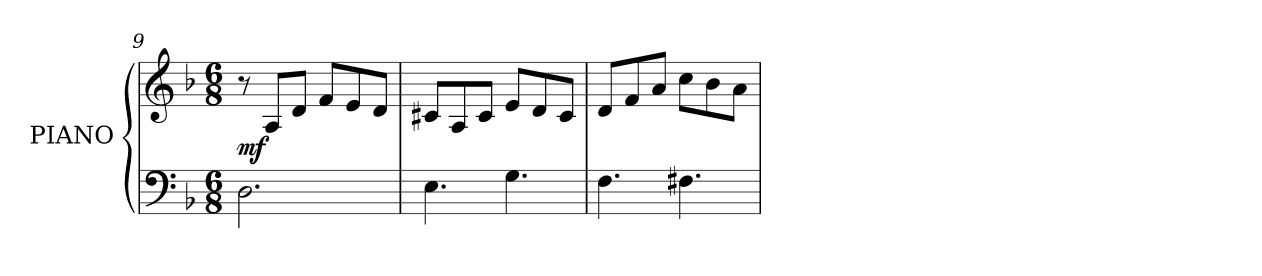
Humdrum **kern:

**kern	**kern	**dynam
*part1	*part1	*part1
*staff2	*staff1	*staff1/2
*I"PIANO	*	*
*I'Pno.	*	*
*clefF4	*clefG2	*
*k[b-]	*k[b-]	*
*M6/8	*M6/8	*
=9	=9	=9
!	!	!LO:DY:b
2.D\	8r	mf
.	8A/L	.
.	8d/J	.
.	8f/L	.
.	8e/	.
.	8d/J	.
=10	=10	=10
4.E\	8c#X/L	.
.	8A/	.
.	8c#/J	.
4.G\	8e/L	.
.	8d/	.
.	8c#/J	.
!!LO:LB:g=z
=11	=11	=11
4.F\	8d/L	.
.	8f/	.
.	8a/J	.
4.F#X\	8cc\L	.
.	8b-\	.
.	8a\J	.
=	=	=
*-	*-	*-
